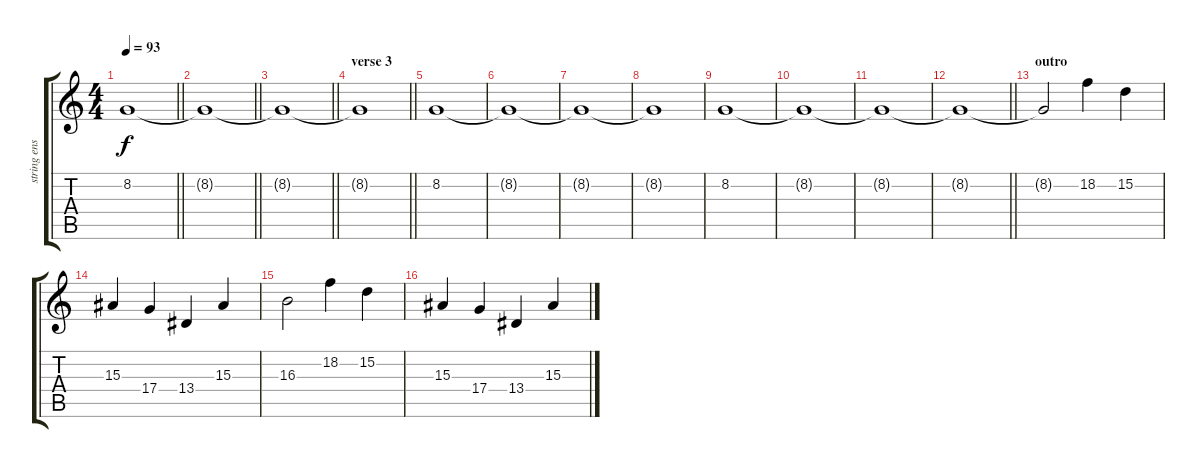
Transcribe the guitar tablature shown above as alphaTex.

\track ("string ensemble 1" "string ens") {instrument stringensemble2}
\staff {score tabs}
\tuning (E4 B3 G3 D3 A2 E2) {hide}
\ts (4 4)
\tempo 93
\clef g2
\barLineRight lightlight
\ks c
8.2.1{dy f} |
\barLineRight lightlight
8.2{t}.1 |
\barLineRight lightlight
8.2{t}.1 |
\section ("" "verse 3")
\barLineRight lightlight
8.2{t}.1 |
8.2.1 |
8.2{t}.1 |
8.2{t}.1 |
8.2{t}.1 |
8.2.1 |
8.2{t}.1 |
8.2{t}.1 |
\barLineRight lightlight
8.2{t}.1 |
\section ("" "outro")
8.2{t}.2 18.2.4{volume 12} 15.2.4 |
15.3.4 17.4.4 13.4.4 15.3.4 |
16.3.2 18.2.4 15.2.4 |
15.3.4 17.4.4 13.4.4 15.3.4
